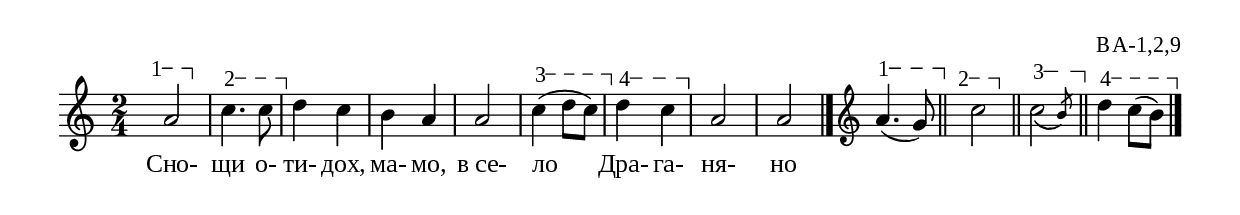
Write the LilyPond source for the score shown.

%{
BA_1_2_09
%}

\include "td-preamble.ly"

\score {
\relative c'' {
%% \tempo 4 = 152
  \time 2/4
\varA  
\set Score.measureLength = #(ly:make-moment 3 4)    
s4\startTextSpan a2\stopTextSpan | 
\set Score.measureLength = #(ly:make-moment 2 4)
\varB
c4.\startTextSpan c8\stopTextSpan   
| d4 c | b a | a2 | 
\varC
c4\startTextSpan( d8 c\stopTextSpan) | 
\varD    
d4\startTextSpan c\stopTextSpan | 
a2 | a
\bar "|." 
\endm
\varA
a4.\startTextSpan( g8\stopTextSpan) \bar "||"
\varB
\set Score.measureLength = #(ly:make-moment 3 4)    
s4\startTextSpan c2\stopTextSpan \bar "||"
\set Score.measureLength = #(ly:make-moment 2 4)
\varC
%%\override Stem  #'stroke-style = #"grace"
\phrasingSlurDown
\afterGrace c2\startTextSpan\( { \stdB b8\stopTextSpan\) \stdE } \bar "||"
%%\revert Stem #'stroke-style
\varD
d4\startTextSpan c8([ b\stopTextSpan)]  
\bar "|." 
}
\addlyrics { Сно- щи о- ти- дох, ма- мо, "в се-" ло Дра- га- ня- но }
%
\layout {
  indent = #0
  line-width = 190\mm
  ragged-right=##f
}
%
\midi { 
	\context {
		\Score
		tempoWholesPerMinute = #(ly:make-moment 152 4)
		}
	}
}
%
\header{
  opus = "BA-1,2,9"
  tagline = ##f
}

